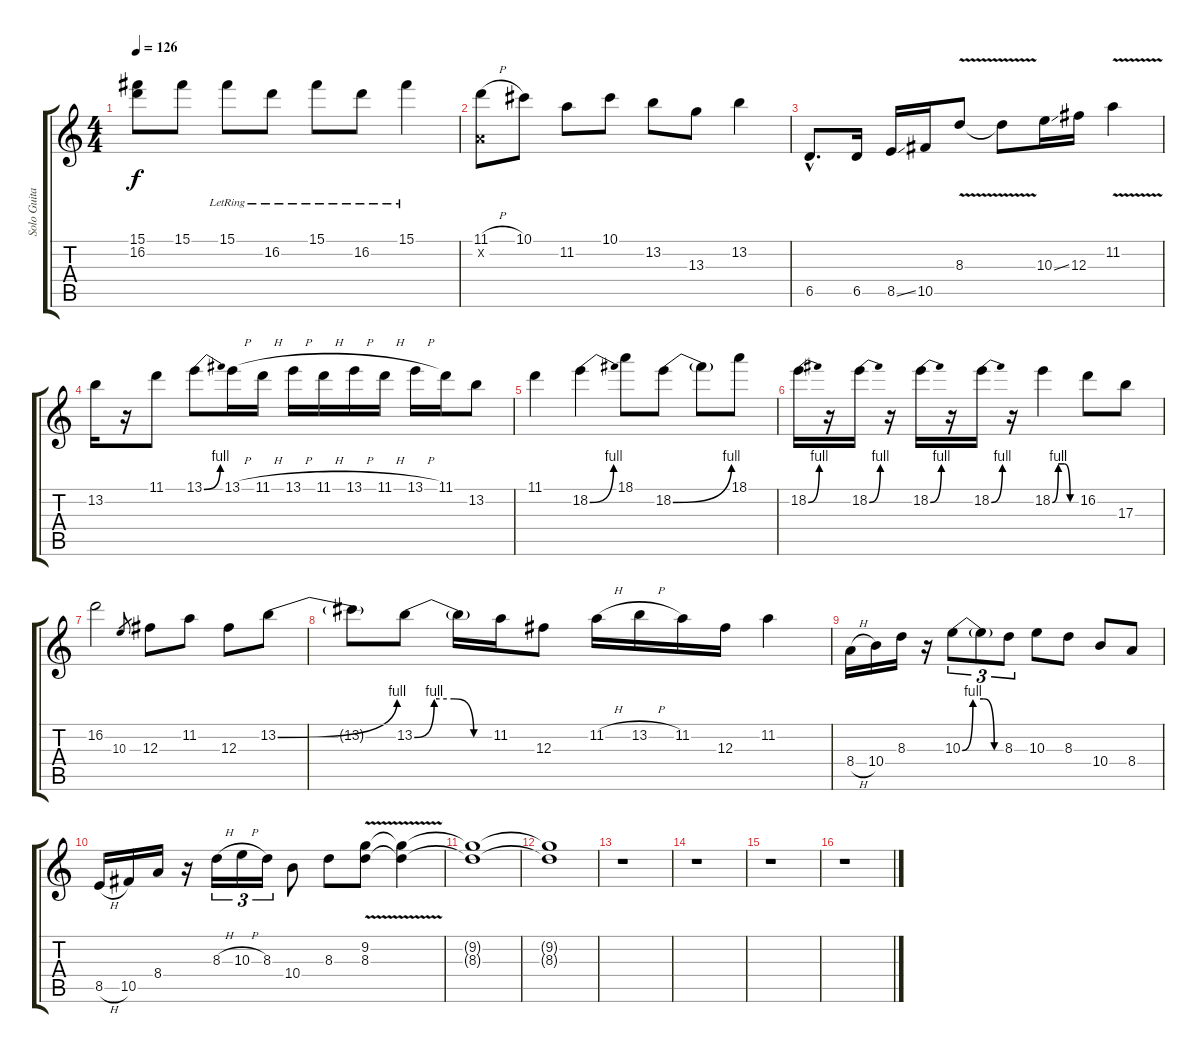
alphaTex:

\track ("Solo Guitar" "Solo Guita") {instrument overdrivenguitar}
\staff {score tabs}
\tuning (Eb4 Bb3 Gb3 Db3 Ab2 Eb2) {hide}
\ts (4 4)
\tempo 126
\clef g2
\ks c
(15.1 16.2).8{dy f} 15.1.8 15.1{lr}.8 16.2{lr}.8 15.1{lr}.8 16.2{lr}.8 15.1{lr}.4 |
(11.1{h} -1.2{x}).8 10.1.8 11.2.8 10.1.8 13.2.8 13.3.8 13.2.4 |
6.5{hac}.8{d} 6.5.16 8.5{ss}.16 10.5.16 8.3{v}.8 8.3{t}.8 10.3{ss}.16 12.3.16 11.2{v}.4 |
13.2.16 r.16 11.1.8 13.1{be (bend 0 0 60 4)}.8 13.1{h}.16 11.1{h}.16 13.1{h}.16 11.1{h}.16 13.1{h}.16 11.1{h}.16 13.1{h}.16 11.1.16 13.2.8 |
11.1.4 18.2{be (bend 0 0 60 4)}.4 18.1.8 18.2{be (bend 0 0 60 4)}.8 18.2{t}.8 18.1.8 |
18.2{be (bend 0 0 60 4)}.16 r.16 18.2{be (bend 0 0 60 4)}.16 r.16 18.2{be (bend 0 0 60 4)}.16 r.16 18.2{be (bend 0 0 60 4)}.16 r.16 18.2{be (custom 0 0 15 4 30 4 45 0 60 0)}.4 16.2.8 17.3.8 |
16.2.2 10.3.8{gr} 12.3.8 11.2.8 12.3.8 13.2{be (bend 0 0 60 4)}.8 |
13.2{t}.8 13.2{be (custom 0 0 15 4 30 4 45 0 60 0)}.8 13.2{t}.16 11.2.16 12.3.8 11.2{h}.16 13.2{h}.16 11.2.16 12.3.16 11.2.4 |
8.4{h}.16 10.4.16 8.3.16 r.16 10.3{be (custom 0 0 15 4 30 4 45 0 60 0)}.8{tu (3 2)} 10.3{t}.8{tu (3 2)} 8.3.8{tu (3 2)} 10.3.8 8.3.8 10.4.8 8.4.8 |
8.5{h}.16 10.5.16 8.4.16 r.16 8.3{h}.16{tu (3 2)} 10.3{h}.16{tu (3 2)} 8.3.16{tu (3 2)} 10.4.8 8.3.8 (9.2{v} 8.3{v}).8 (9.2{t} 8.3{t}).4 |
(9.2{t} 8.3{t}).1 |
(9.2{t} 8.3{t}).1 |
r.1 |
r.1 |
r.1 |
r.1
